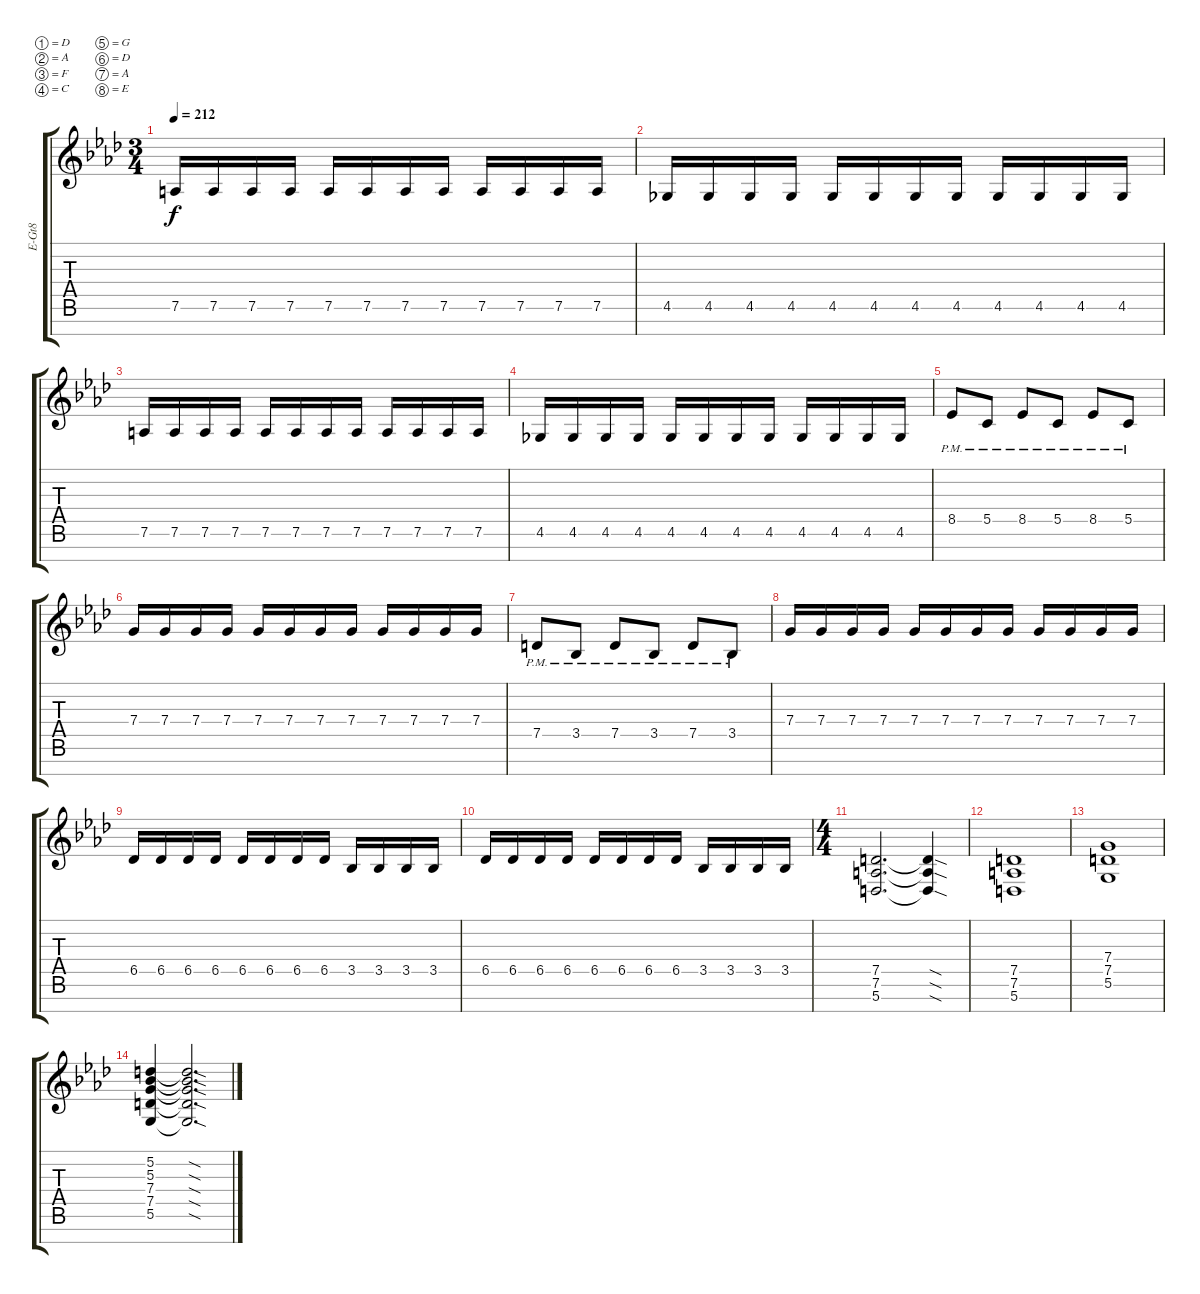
\bracketExtendMode groupsimilarinstruments
\otherSystemsTrackNameOrientation horizontal
\track ("Kevin Chartré" "E-Gt8") {instrument distortionguitar}
\staff {score tabs}
\tuning (D4 A3 F3 C3 G2 D2 A1 E1)
\ts (3 4)
\tempo 212
\clef g2
\ks ab
7.6{acc forcenatural}.16{dy f beam Up} 7.6{acc forcenatural}.16{beam Up} 7.6{acc forcenatural}.16{beam Up} 7.6{acc forcenatural}.16{beam Up} 7.6{acc forcenatural}.16{beam Up} 7.6{acc forcenatural}.16{beam Up} 7.6{acc forcenatural}.16{beam Up} 7.6{acc forcenatural}.16{beam Up} 7.6{acc forcenatural}.16{beam Up} 7.6{acc forcenatural}.16{beam Up} 7.6{acc forcenatural}.16{beam Up} 7.6{acc forcenatural}.16{beam Up} |
4.6{acc b}.16{beam Up} 4.6{acc b}.16{beam Up} 4.6{acc b}.16{beam Up} 4.6{acc b}.16{beam Up} 4.6{acc b}.16{beam Up} 4.6{acc b}.16{beam Up} 4.6{acc b}.16{beam Up} 4.6{acc b}.16{beam Up} 4.6{acc b}.16{beam Up} 4.6{acc b}.16{beam Up} 4.6{acc b}.16{beam Up} 4.6{acc b}.16{beam Up} |
7.6{acc forcenatural}.16{beam Up} 7.6{acc forcenatural}.16{beam Up} 7.6{acc forcenatural}.16{beam Up} 7.6{acc forcenatural}.16{beam Up} 7.6{acc forcenatural}.16{beam Up} 7.6{acc forcenatural}.16{beam Up} 7.6{acc forcenatural}.16{beam Up} 7.6{acc forcenatural}.16{beam Up} 7.6{acc forcenatural}.16{beam Up} 7.6{acc forcenatural}.16{beam Up} 7.6{acc forcenatural}.16{beam Up} 7.6{acc forcenatural}.16{beam Up} |
4.6{acc b}.16{beam Up} 4.6{acc b}.16{beam Up} 4.6{acc b}.16{beam Up} 4.6{acc b}.16{beam Up} 4.6{acc b}.16{beam Up} 4.6{acc b}.16{beam Up} 4.6{acc b}.16{beam Up} 4.6{acc b}.16{beam Up} 4.6{acc b}.16{beam Up} 4.6{acc b}.16{beam Up} 4.6{acc b}.16{beam Up} 4.6{acc b}.16{beam Up} |
8.5{pm acc forcenatural}.8{beam Up} 5.5{pm acc forcenatural}.8{beam Up} 8.5{pm acc forcenatural}.8{beam Up} 5.5{pm acc forcenatural}.8{beam Up} 8.5{pm acc forcenatural}.8{beam Up} 5.5{pm acc forcenatural}.8{beam Up} |
7.4{acc forcenatural}.16{beam Up} 7.4{acc forcenatural}.16{beam Up} 7.4{acc forcenatural}.16{beam Up} 7.4{acc forcenatural}.16{beam Up} 7.4{acc forcenatural}.16{beam Up} 7.4{acc forcenatural}.16{beam Up} 7.4{acc forcenatural}.16{beam Up} 7.4{acc forcenatural}.16{beam Up} 7.4{acc forcenatural}.16{beam Up} 7.4{acc forcenatural}.16{beam Up} 7.4{acc forcenatural}.16{beam Up} 7.4{acc forcenatural}.16{beam Up} |
7.5{pm acc forcenatural}.8{beam Up} 3.5{pm acc forcenatural}.8{beam Up} 7.5{pm acc forcenatural}.8{beam Up} 3.5{pm acc forcenatural}.8{beam Up} 7.5{pm acc forcenatural}.8{beam Up} 3.5{pm acc forcenatural}.8{beam Up} |
7.4{acc forcenatural}.16{beam Up} 7.4{acc forcenatural}.16{beam Up} 7.4{acc forcenatural}.16{beam Up} 7.4{acc forcenatural}.16{beam Up} 7.4{acc forcenatural}.16{beam Up} 7.4{acc forcenatural}.16{beam Up} 7.4{acc forcenatural}.16{beam Up} 7.4{acc forcenatural}.16{beam Up} 7.4{acc forcenatural}.16{beam Up} 7.4{acc forcenatural}.16{beam Up} 7.4{acc forcenatural}.16{beam Up} 7.4{acc forcenatural}.16{beam Up} |
6.5{acc b}.16{beam Up} 6.5{acc b}.16{beam Up} 6.5{acc b}.16{beam Up} 6.5{acc b}.16{beam Up} 6.5{acc b}.16{beam Up} 6.5{acc b}.16{beam Up} 6.5{acc b}.16{beam Up} 6.5{acc b}.16{beam Up} 3.5{acc forcenatural}.16{beam Up} 3.5{acc forcenatural}.16{beam Up} 3.5{acc forcenatural}.16{beam Up} 3.5{acc forcenatural}.16{beam Up} |
6.5{acc b}.16{beam Up} 6.5{acc b}.16{beam Up} 6.5{acc b}.16{beam Up} 6.5{acc b}.16{beam Up} 6.5{acc b}.16{beam Up} 6.5{acc b}.16{beam Up} 6.5{acc b}.16{beam Up} 6.5{acc b}.16{beam Up} 3.5{acc forcenatural}.16{beam Up} 3.5{acc forcenatural}.16{beam Up} 3.5{acc forcenatural}.16{beam Up} 3.5{acc forcenatural}.16{beam Up} |
\ts (4 4)
\beaming (8 2 2 2 2)
(7.5{acc forcenatural} 7.6{acc forcenatural} 5.7{acc forcenatural}).2{d beam Up} (7.5{sod t acc forcenatural} 7.6{sod t acc forcenatural} 5.7{sod t acc forcenatural}).4{beam Up} |
(7.5{acc forcenatural} 7.6{acc forcenatural} 5.7{acc forcenatural}).1{beam Up} |
(7.4{acc forcenatural} 7.5{acc forcenatural} 5.6{acc forcenatural}).1{beam Up} |
(5.2{acc forcenatural} 5.3{acc forcenatural} 7.4{acc forcenatural} 7.5{acc forcenatural} 5.6{acc forcenatural}).4{beam Up} (5.2{sod t acc forcenatural} 5.3{sod t acc forcenatural} 7.4{sod t acc forcenatural} 7.5{sod t acc forcenatural} 5.6{sod t acc forcenatural}).2{d beam Up}
